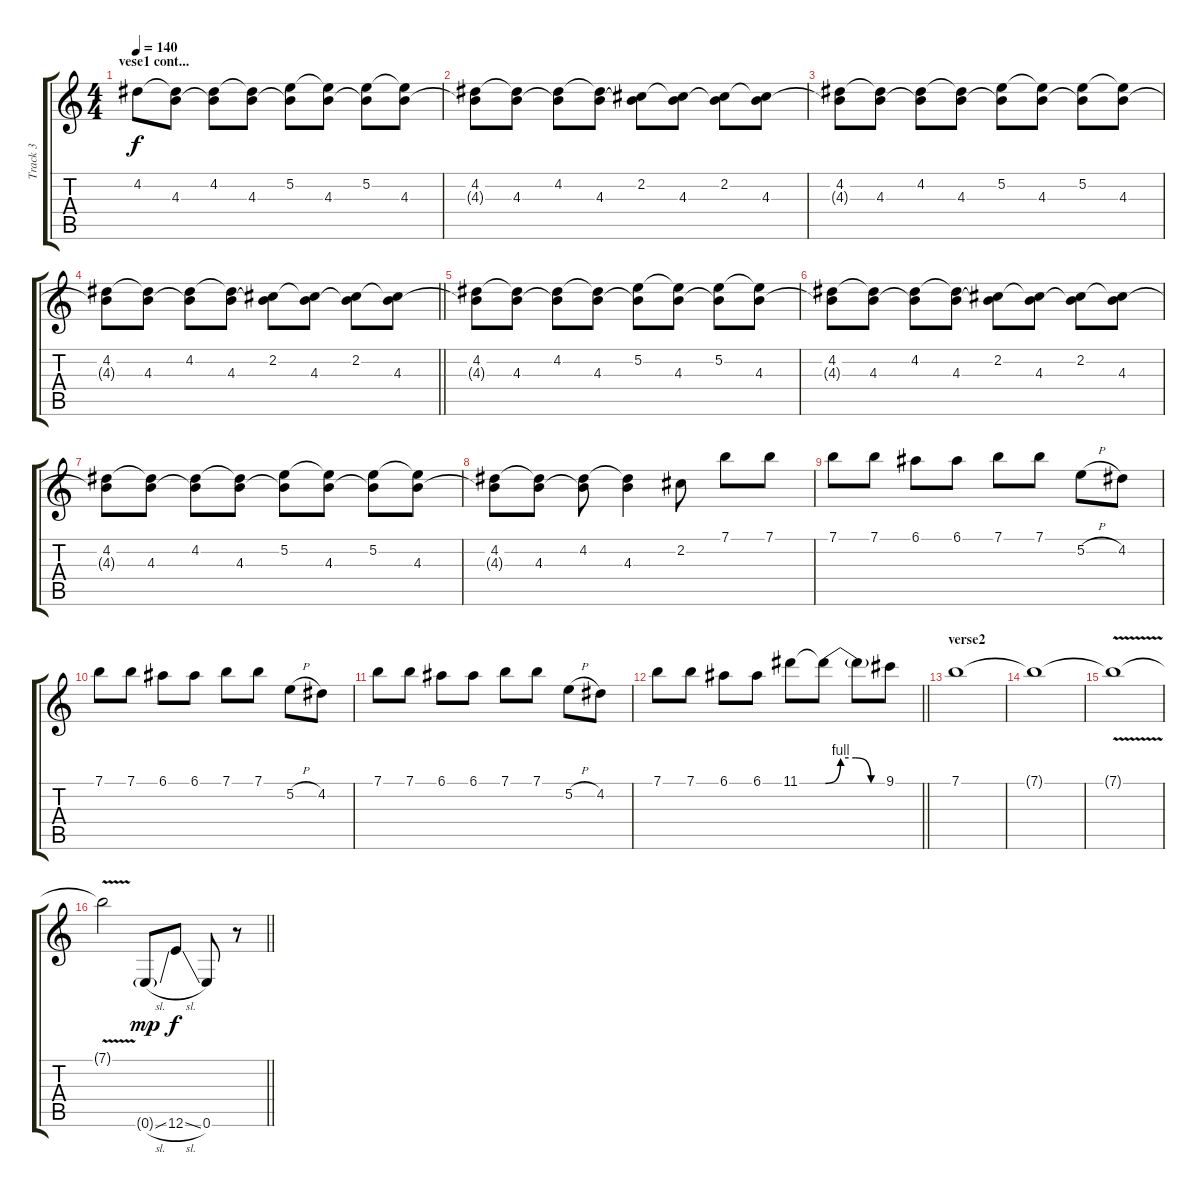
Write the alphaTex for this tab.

\track ("Track 3" "Track 3") {instrument distortionguitar}
\staff {score tabs}
\tuning (E4 B3 G3 D3 A2 E2) {hide}
\ts (4 4)
\section ("" "vese1 cont...")
\tempo 140
\clef g2
\ks c
4.2.8{dy f} (4.2{t} 4.3).8 (4.2 4.3{t}).8 (4.2{t} 4.3).8 (5.2 4.3{t}).8 (5.2{t} 4.3).8 (5.2 4.3{t}).8 (5.2{t} 4.3).8 |
(4.2 4.3{t}).8 (4.2{t} 4.3).8 (4.2 4.3{t}).8 (4.2{t} 4.3).8 (2.2 4.3{t}).8 (2.2{t} 4.3).8 (2.2 4.3{t}).8 (2.2{t} 4.3).8 |
(4.2 4.3{t}).8 (4.2{t} 4.3).8 (4.2 4.3{t}).8 (4.2{t} 4.3).8 (5.2 4.3{t}).8 (5.2{t} 4.3).8 (5.2 4.3{t}).8 (5.2{t} 4.3).8 |
\barLineRight lightlight
(4.2 4.3{t}).8 (4.2{t} 4.3).8 (4.2 4.3{t}).8 (4.2{t} 4.3).8 (2.2 4.3{t}).8 (2.2{t} 4.3).8 (2.2 4.3{t}).8 (2.2{t} 4.3).8 |
(4.2 4.3{t}).8 (4.2{t} 4.3).8 (4.2 4.3{t}).8 (4.2{t} 4.3).8 (5.2 4.3{t}).8 (5.2{t} 4.3).8 (5.2 4.3{t}).8 (5.2{t} 4.3).8 |
(4.2 4.3{t}).8 (4.2{t} 4.3).8 (4.2 4.3{t}).8 (4.2{t} 4.3).8 (2.2 4.3{t}).8 (2.2{t} 4.3).8 (2.2 4.3{t}).8 (2.2{t} 4.3).8 |
(4.2 4.3{t}).8 (4.2{t} 4.3).8 (4.2 4.3{t}).8 (4.2{t} 4.3).8 (5.2 4.3{t}).8 (5.2{t} 4.3).8 (5.2 4.3{t}).8 (5.2{t} 4.3).8 |
(4.2 4.3{t}).8 (4.2{t} 4.3).8 (4.2 4.3{t}).8 (4.2{t} 4.3).4 2.2.8 7.1.8 7.1.8 |
7.1.8 7.1.8 6.1.8 6.1.8 7.1.8 7.1.8 5.2{h}.8 4.2.8 |
7.1.8 7.1.8 6.1.8 6.1.8 7.1.8 7.1.8 5.2{h}.8 4.2.8 |
7.1.8 7.1.8 6.1.8 6.1.8 7.1.8 7.1.8 5.2{h}.8 4.2.8 |
\barLineRight lightlight
7.1.8 7.1.8 6.1.8 6.1.8 11.1.8 11.1{be (custom 0 0 15 4 30 4 45 0 60 0) t}.8 11.1{t}.8 9.1.8 |
\section ("" "verse2")
7.1.1 |
7.1{t}.1 |
7.1{v t}.1 |
\barLineRight lightlight
7.1{v t}.2 0.6{sl g}.8{dy mp} 12.6{sl}.8{dy f} 0.6.8 r.8
